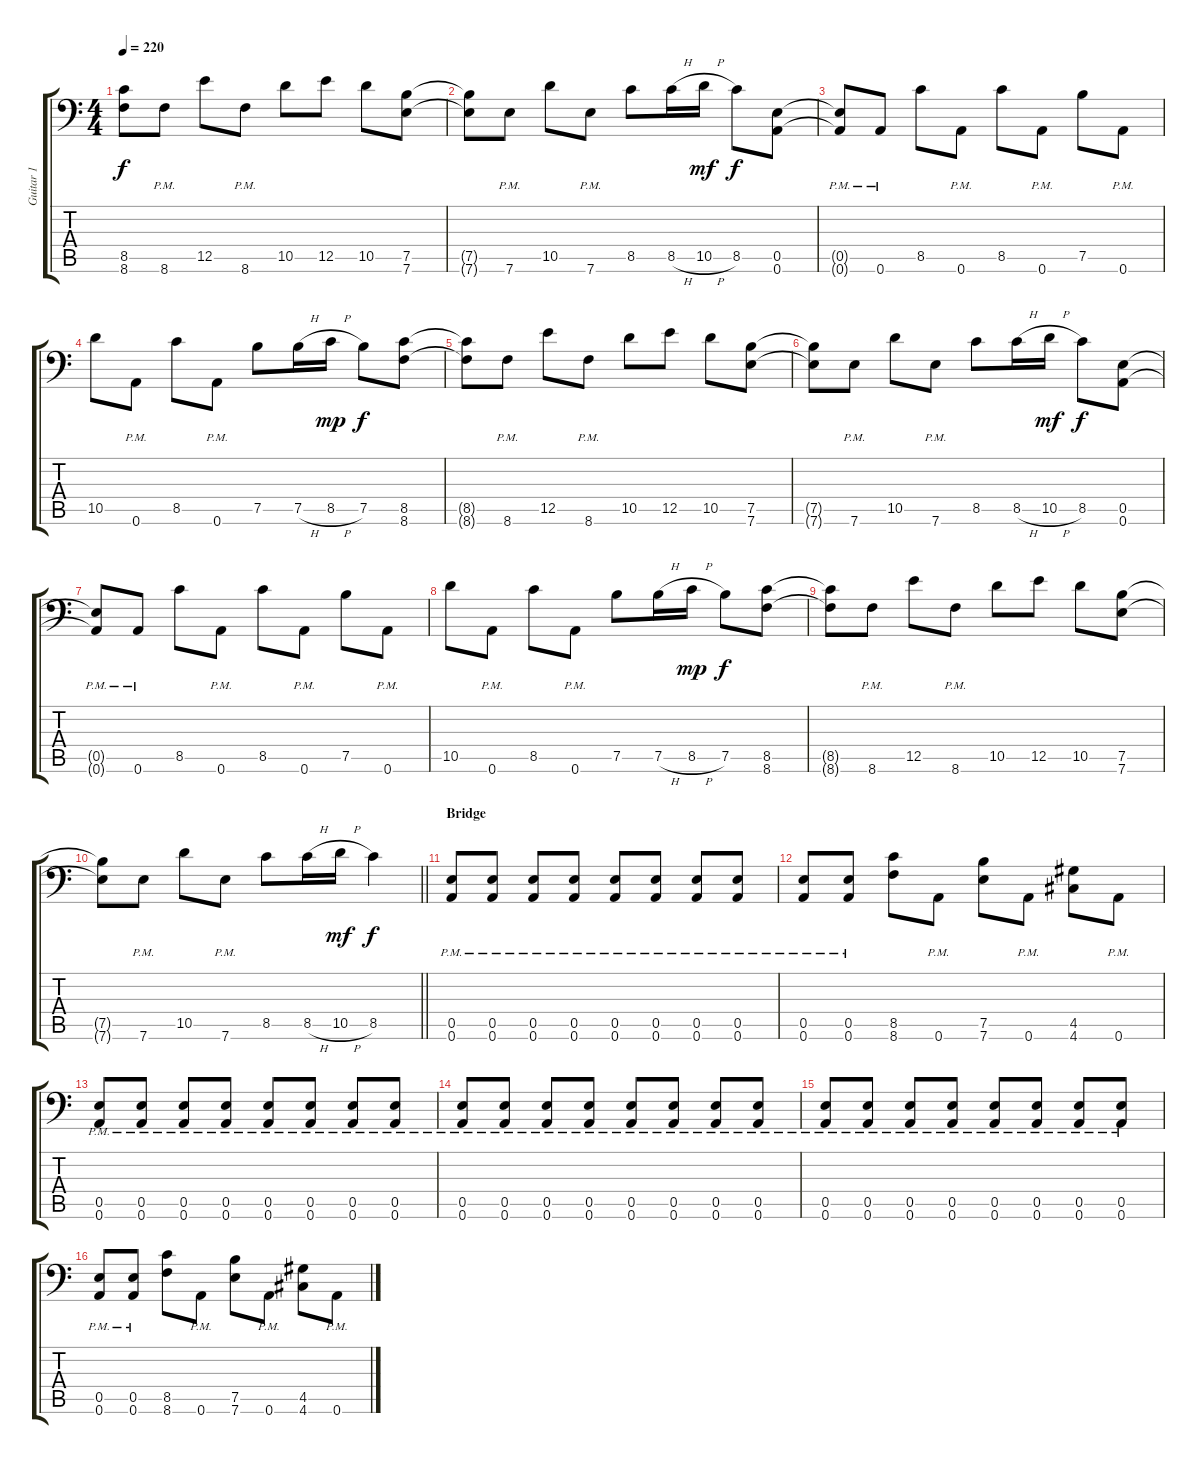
\track ("Guitar 1" "Guitar 1") {instrument overdrivenguitar}
\staff {score tabs}
\tuning (B3 Gb3 D3 A2 E2 A1) {hide}
\ts (4 4)
\tempo 220
\clef f4
\ks c
(8.5{t} 8.6{t}).8{dy f} 8.6{pm}.8 12.5.8 8.6{pm}.8 10.5.8 12.5.8 10.5.8 (7.5 7.6).8 |
(7.5{t} 7.6{t}).8 7.6{pm}.8 10.5.8 7.6{pm}.8 8.5.8 8.5{h}.16 10.5{h}.16{dy mf} 8.5.8{dy f} (0.5 0.6).8 |
(0.5{t} 0.6{pm t}).8 0.6{pm}.8 8.5.8 0.6{pm}.8 8.5.8 0.6{pm}.8 7.5.8 0.6{pm}.8 |
10.5.8 0.6{pm}.8 8.5.8 0.6{pm}.8 7.5.8 7.5{h}.16 8.5{h}.16{dy mp} 7.5.8{dy f} (8.5 8.6).8 |
(8.5{t} 8.6{t}).8 8.6{pm}.8 12.5.8 8.6{pm}.8 10.5.8 12.5.8 10.5.8 (7.5 7.6).8 |
(7.5{t} 7.6{t}).8 7.6{pm}.8 10.5.8 7.6{pm}.8 8.5.8 8.5{h}.16 10.5{h}.16{dy mf} 8.5.8{dy f} (0.5 0.6).8 |
(0.5{t} 0.6{pm t}).8 0.6{pm}.8 8.5.8 0.6{pm}.8 8.5.8 0.6{pm}.8 7.5.8 0.6{pm}.8 |
10.5.8 0.6{pm}.8 8.5.8 0.6{pm}.8 7.5.8 7.5{h}.16 8.5{h}.16{dy mp} 7.5.8{dy f} (8.5 8.6).8 |
(8.5{t} 8.6{t}).8 8.6{pm}.8 12.5.8 8.6{pm}.8 10.5.8 12.5.8 10.5.8 (7.5 7.6).8 |
\barLineRight lightlight
(7.5{t} 7.6{t}).8 7.6{pm}.8 10.5.8 7.6{pm}.8 8.5.8 8.5{h}.16 10.5{h}.16{dy mf} 8.5.4{dy f} |
\section ("" "Bridge")
(0.5{pm} 0.6{pm}).8 (0.5{pm} 0.6{pm}).8 (0.5{pm} 0.6{pm}).8 (0.5{pm} 0.6{pm}).8 (0.5{pm} 0.6{pm}).8 (0.5{pm} 0.6{pm}).8 (0.5{pm} 0.6{pm}).8 (0.5{pm} 0.6{pm}).8 |
(0.5{pm} 0.6{pm}).8 (0.5{pm} 0.6{pm}).8 (8.5 8.6).8 0.6{pm}.8 (7.5 7.6).8 0.6{pm}.8 (4.5 4.6).8 0.6{pm}.8 |
(0.5{pm} 0.6{pm}).8 (0.5{pm} 0.6{pm}).8 (0.5{pm} 0.6{pm}).8 (0.5{pm} 0.6{pm}).8 (0.5{pm} 0.6{pm}).8 (0.5{pm} 0.6{pm}).8 (0.5{pm} 0.6{pm}).8 (0.5{pm} 0.6{pm}).8 |
(0.5{pm} 0.6{pm}).8 (0.5{pm} 0.6{pm}).8 (0.5{pm} 0.6{pm}).8 (0.5{pm} 0.6{pm}).8 (0.5{pm} 0.6{pm}).8 (0.5{pm} 0.6{pm}).8 (0.5{pm} 0.6{pm}).8 (0.5{pm} 0.6{pm}).8 |
(0.5{pm} 0.6{pm}).8 (0.5{pm} 0.6{pm}).8 (0.5{pm} 0.6{pm}).8 (0.5{pm} 0.6{pm}).8 (0.5{pm} 0.6{pm}).8 (0.5{pm} 0.6{pm}).8 (0.5{pm} 0.6{pm}).8 (0.5{pm} 0.6{pm}).8 |
(0.5{pm} 0.6{pm}).8 (0.5{pm} 0.6{pm}).8 (8.5 8.6).8 0.6{pm}.8 (7.5 7.6).8 0.6{pm}.8 (4.5 4.6).8 0.6{pm}.8
